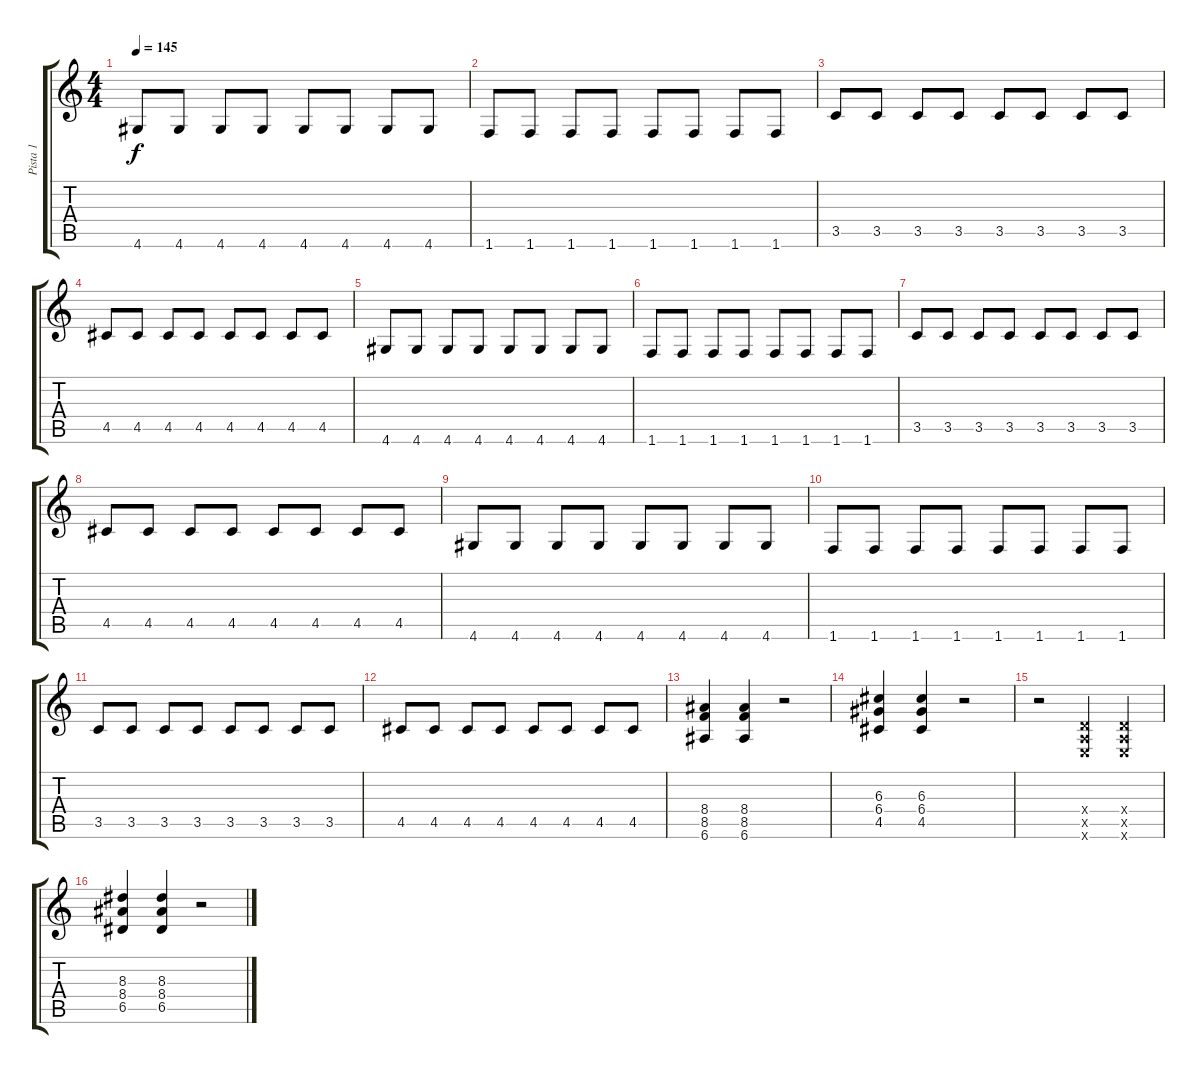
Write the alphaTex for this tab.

\track ("Pista 1" "Pista 1") {instrument distortionguitar}
\staff {score tabs}
\tuning (E4 B3 G3 D3 A2 E2) {hide}
\ts (4 4)
\tempo 145
\clef g2
\ks c
4.6.8{dy f} 4.6.8 4.6.8 4.6.8 4.6.8 4.6.8 4.6.8 4.6.8 |
1.6.8 1.6.8 1.6.8 1.6.8 1.6.8 1.6.8 1.6.8 1.6.8 |
3.5.8 3.5.8 3.5.8 3.5.8 3.5.8 3.5.8 3.5.8 3.5.8 |
4.5.8 4.5.8 4.5.8 4.5.8 4.5.8 4.5.8 4.5.8 4.5.8 |
4.6.8 4.6.8 4.6.8 4.6.8 4.6.8 4.6.8 4.6.8 4.6.8 |
1.6.8 1.6.8 1.6.8 1.6.8 1.6.8 1.6.8 1.6.8 1.6.8 |
3.5.8 3.5.8 3.5.8 3.5.8 3.5.8 3.5.8 3.5.8 3.5.8 |
4.5.8 4.5.8 4.5.8 4.5.8 4.5.8 4.5.8 4.5.8 4.5.8 |
4.6.8 4.6.8 4.6.8 4.6.8 4.6.8 4.6.8 4.6.8 4.6.8 |
1.6.8 1.6.8 1.6.8 1.6.8 1.6.8 1.6.8 1.6.8 1.6.8 |
3.5.8 3.5.8 3.5.8 3.5.8 3.5.8 3.5.8 3.5.8 3.5.8 |
4.5.8 4.5.8 4.5.8 4.5.8 4.5.8 4.5.8 4.5.8 4.5.8 |
(8.4 8.5 6.6).4 (8.4 8.5 6.6).4 r.2 |
(6.3 6.4 4.5).4 (6.3 6.4 4.5).4 r.2 |
r.2 (0.4{x} 0.5{x} 0.6{x}).4 (0.4{x} 0.5{x} 0.6{x}).4 |
(8.3 8.4 6.5).4 (8.3 8.4 6.5).4 r.2
